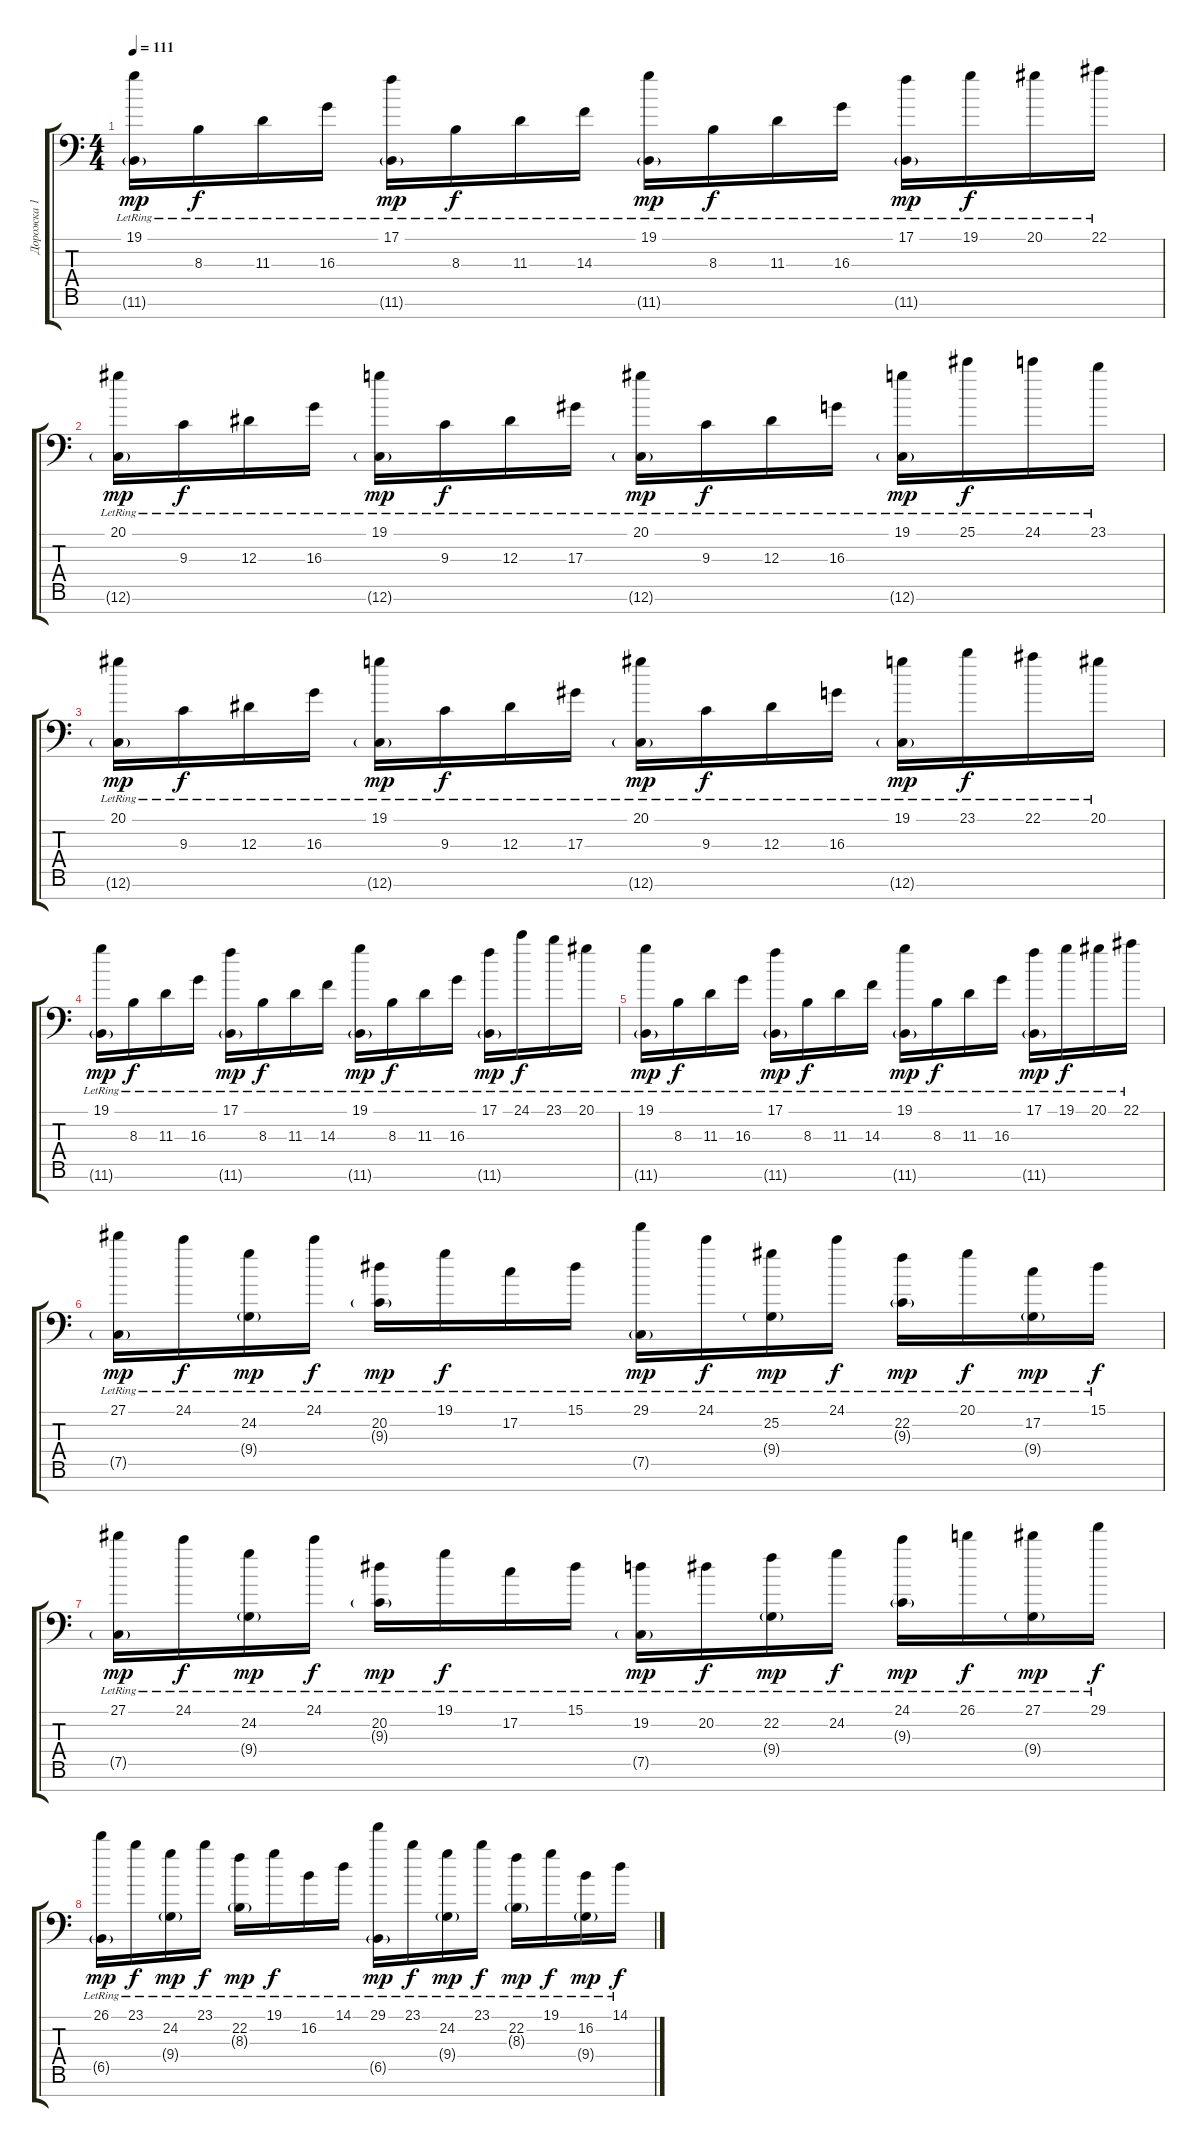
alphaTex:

\track ("Дорожка 1" "Дорожка 1") {instrument acousticgrandpiano}
\staff {score tabs}
\tuning (C4 G3 Eb3 Bb2 F2 C2 G1) {hide}
\ts (4 4)
\tempo 111
\clef f4
\ks c
(19.1{lr} 11.6{g lr}).16{dy mp} 8.3{lr}.16{dy f} 11.3{lr}.16 16.3{lr}.16 (17.1{lr} 11.6{g lr}).16{dy mp} 8.3{lr}.16{dy f} 11.3{lr}.16 14.3{lr}.16 (19.1{lr} 11.6{g lr}).16{dy mp} 8.3{lr}.16{dy f} 11.3{lr}.16 16.3{lr}.16 (17.1{lr} 11.6{g lr}).16{dy mp} 19.1{lr}.16{dy f} 20.1{lr}.16 22.1{lr}.16 |
(20.1{lr} 12.6{g lr}).16{dy mp} 9.3{lr}.16{dy f} 12.3{lr}.16 16.3{lr}.16 (19.1{lr} 12.6{g lr}).16{dy mp} 9.3{lr}.16{dy f} 12.3{lr}.16 17.3{lr}.16 (20.1{lr} 12.6{g lr}).16{dy mp} 9.3{lr}.16{dy f} 12.3{lr}.16 16.3{lr}.16 (19.1{lr} 12.6{g lr}).16{dy mp} 25.1{lr}.16{dy f} 24.1{lr}.16 23.1{lr}.16 |
(20.1{lr} 12.6{g lr}).16{dy mp} 9.3{lr}.16{dy f} 12.3{lr}.16 16.3{lr}.16 (19.1{lr} 12.6{g lr}).16{dy mp} 9.3{lr}.16{dy f} 12.3{lr}.16 17.3{lr}.16 (20.1{lr} 12.6{g lr}).16{dy mp} 9.3{lr}.16{dy f} 12.3{lr}.16 16.3{lr}.16 (19.1{lr} 12.6{g lr}).16{dy mp} 23.1{lr}.16{dy f} 22.1{lr}.16 20.1{lr}.16 |
(19.1{lr} 11.6{g lr}).16{dy mp} 8.3{lr}.16{dy f} 11.3{lr}.16 16.3{lr}.16 (17.1{lr} 11.6{g lr}).16{dy mp} 8.3{lr}.16{dy f} 11.3{lr}.16 14.3{lr}.16 (19.1{lr} 11.6{g lr}).16{dy mp} 8.3{lr}.16{dy f} 11.3{lr}.16 16.3{lr}.16 (17.1{lr} 11.6{g lr}).16{dy mp} 24.1{lr}.16{dy f} 23.1{lr}.16 20.1{lr}.16 |
(19.1{lr} 11.6{g lr}).16{dy mp} 8.3{lr}.16{dy f} 11.3{lr}.16 16.3{lr}.16 (17.1{lr} 11.6{g lr}).16{dy mp} 8.3{lr}.16{dy f} 11.3{lr}.16 14.3{lr}.16 (19.1{lr} 11.6{g lr}).16{dy mp} 8.3{lr}.16{dy f} 11.3{lr}.16 16.3{lr}.16 (17.1{lr} 11.6{g lr}).16{dy mp} 19.1{lr}.16{dy f} 20.1{lr}.16 22.1{lr}.16 |
(27.1{lr} 7.5{g lr}).16{dy mp} 24.1{lr}.16{dy f} (24.2{lr} 9.4{g lr}).16{dy mp} 24.1{lr}.16{dy f} (20.2{lr} 9.3{g lr}).16{dy mp} 19.1{lr}.16{dy f} 17.2{lr}.16 15.1{lr}.16 (29.1{lr} 7.5{g lr}).16{dy mp} 24.1{lr}.16{dy f} (25.2{lr} 9.4{g lr}).16{dy mp} 24.1{lr}.16{dy f} (22.2{lr} 9.3{g lr}).16{dy mp} 20.1{lr}.16{dy f} (17.2{lr} 9.4{g lr}).16{dy mp} 15.1{lr}.16{dy f} |
(27.1{lr} 7.5{g lr}).16{dy mp} 24.1{lr}.16{dy f} (24.2{lr} 9.4{g lr}).16{dy mp} 24.1{lr}.16{dy f} (20.2{lr} 9.3{g lr}).16{dy mp} 19.1{lr}.16{dy f} 17.2{lr}.16 15.1{lr}.16 (19.2{lr} 7.5{g lr}).16{dy mp} 20.2{lr}.16{dy f} (22.2{lr} 9.4{g lr}).16{dy mp} 24.2{lr}.16{dy f} (24.1{lr} 9.3{g lr}).16{dy mp} 26.1{lr}.16{dy f} (27.1{lr} 9.4{g lr}).16{dy mp} 29.1{lr}.16{dy f} |
(26.1{lr} 6.5{g lr}).16{dy mp} 23.1{lr}.16{dy f} (24.2{lr} 9.4{g lr}).16{dy mp} 23.1{lr}.16{dy f} (22.2{lr} 8.3{g lr}).16{dy mp} 19.1{lr}.16{dy f} 16.2{lr}.16 14.1{lr}.16 (29.1{lr} 6.5{g lr}).16{dy mp} 23.1{lr}.16{dy f} (24.2{lr} 9.4{g lr}).16{dy mp} 23.1{lr}.16{dy f} (22.2{lr} 8.3{g lr}).16{dy mp} 19.1{lr}.16{dy f} (16.2{lr} 9.4{g lr}).16{dy mp} 14.1{lr}.16{dy f}
